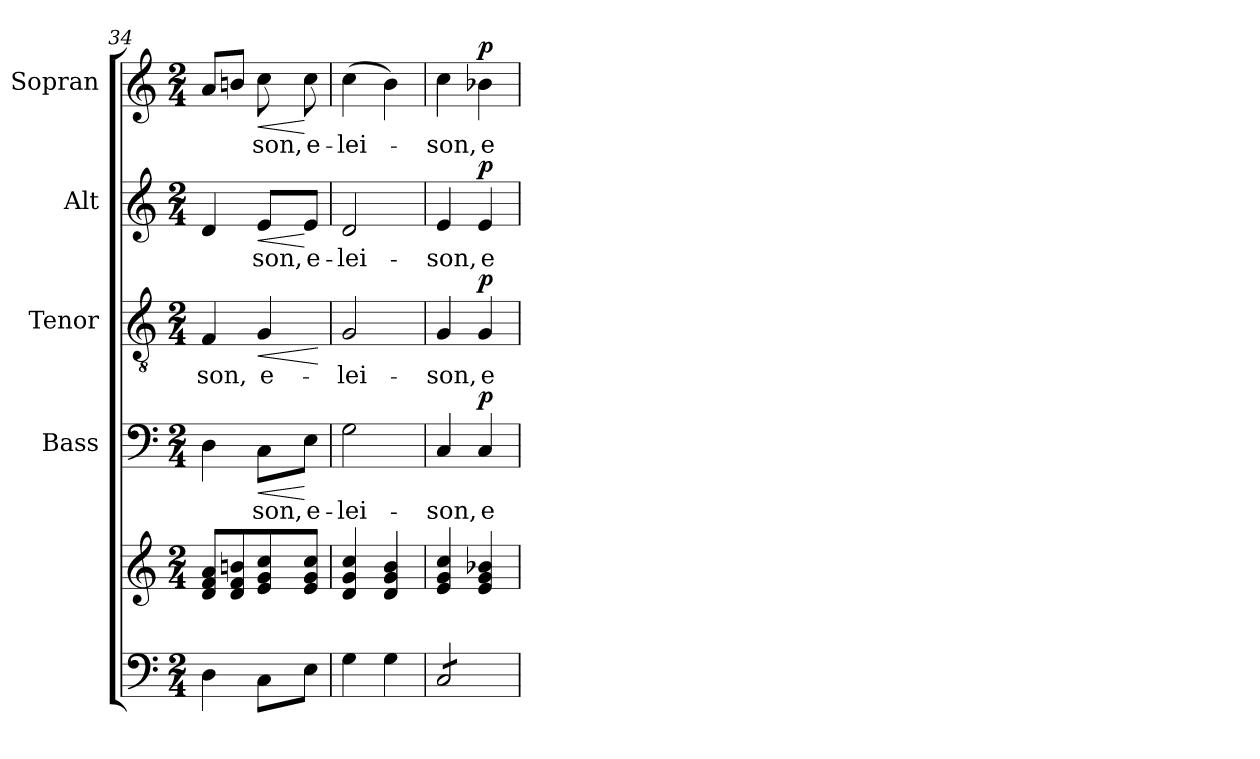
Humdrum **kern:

**kern	**kern	**kern	**text	**dynam	**kern	**text	**dynam	**kern	**text	**dynam	**kern	**text	**dynam
*part5	*part5	*part4	*part4	*part4	*part3	*part3	*part3	*part2	*part2	*part2	*part1	*part1	*part1
*staff6	*staff5	*staff4	*staff4	*staff4	*staff3	*staff3	*staff3	*staff2	*staff2	*staff2	*staff1	*staff1	*staff1
*	*	*I"Bass	*	*	*I"Tenor	*	*	*I"Alt	*	*	*I"Sopran	*	*
*	*	*I'B.	*	*	*I'T.	*	*	*I'A.	*	*	*I'S.	*	*
*clefF4	*clefG2	*clefF4	*	*	*clefGv2	*	*	*clefG2	*	*	*clefG2	*	*
*k[]	*k[]	*k[]	*	*	*k[]	*	*	*k[]	*	*	*k[]	*	*
*C:	*C:	*C:	*	*	*C:	*	*	*C:	*	*	*C:	*	*
*M2/4	*M2/4	*M2/4	*	*	*M2/4	*	*	*M2/4	*	*	*M2/4	*	*
=34	=34	=34	=34	=34	=34	=34	=34	=34	=34	=34	=34	=34	=34
!	!	!	!	!	!	!LO:LY:b	!	!	!	!	!	!	!
4D\	8d/ 8f/ 8a/L	4D\	.	.	4F/	-son,	.	4d/	.	.	8a/L	.	.
.	8d/ 8f/ 8bn/	.	.	.	.	.	.	.	.	.	8bn/J	.	.
!	!	!	!LO:LY:b	!LO:HP:b	!	!LO:LY:b	!LO:HP:b	!	!LO:LY:b	!LO:HP:b	!	!LO:LY:b	!LO:HP:b
8C\L	8e/ 8g/ 8cc/	8C\L	-son,	<	4G/	e-	<	8e/L	-son,	<	8cc\	-son,	<
!	!	!	!LO:LY:b	!	!	!	!	!	!LO:LY:b	!	!	!LO:LY:b	!
8E\J	8e/ 8g/ 8cc/J	8E\J	e-	[	.	.	.	8e/J	e-	[	8cc\	e-	[
.	.	.	.	.	.	.	[	.	.	.	.	.	.
=35	=35	=35	=35	=35	=35	=35	=35	=35	=35	=35	=35	=35	=35
!	!	!	!LO:LY:b	!	!	!LO:LY:b	!	!	!LO:LY:b	!	!	!LO:LY:b	!
4G\	4d/ 4g/ 4cc/	2G\	-lei-	.	2G/	-lei-	.	2d/	-lei-	.	(>4cc\	-lei-	.
4G\	4d/ 4g/ 4b/	.	.	.	.	.	.	.	.	.	4b\)	.	.
=36	=36	=36	=36	=36	=36	=36	=36	=36	=36	=36	=36	=36	=36
!	!	!	!LO:LY:b	!	!	!LO:LY:b	!	!	!LO:LY:b	!	!	!LO:LY:b	!
*tremolo	*	*	*	*	*	*	*	*	*	*	*	*	*
8C/L	4e/ 4g/ 4cc/	4C/	-son,	.	4G/	-son,	.	4e/	-son,	.	4cc\	-son,	.
8C/	.	.	.	.	.	.	.	.	.	.	.	.	.
!	!	!	!LO:LY:b	!LO:DY:a	!	!LO:LY:b	!LO:DY:a	!	!LO:LY:b	!LO:DY:a	!	!LO:LY:b	!LO:DY:a
8C/	4e/ 4g/ 4b-X/	4C/	e-	p	4G/	e-	p	4e/	e-	p	4b-X\	e-	p
8C/J	.	.	.	.	.	.	.	.	.	.	.	.	.
*Xtremolo	*	*	*	*	*	*	*	*	*	*	*	*	*
=	=	=	=	=	=	=	=	=	=	=	=	=	=
*-	*-	*-	*-	*-	*-	*-	*-	*-	*-	*-	*-	*-	*-
